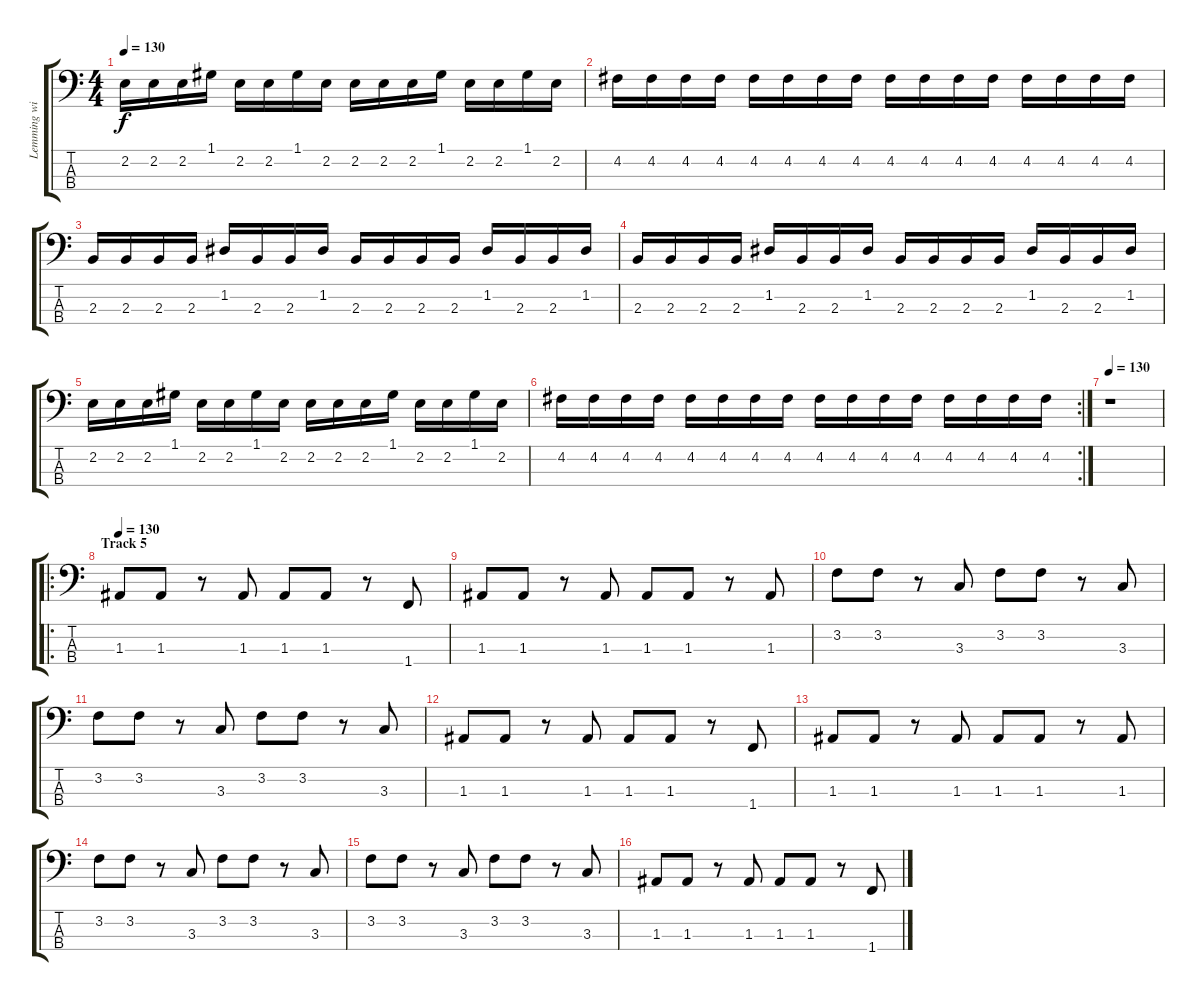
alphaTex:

\track ("Lemming with Bass" "Lemming wi") {instrument electricbassfinger}
\staff {score tabs}
\tuning (G2 D2 A1 E1) {hide}
\ts (4 4)
\tempo 130
\clef f4
\ks c
2.2.16{dy f} 2.2.16 2.2.16 1.1.16 2.2.16 2.2.16 1.1.16 2.2.16 2.2.16 2.2.16 2.2.16 1.1.16 2.2.16 2.2.16 1.1.16 2.2.16 |
4.2.16 4.2.16 4.2.16 4.2.16 4.2.16 4.2.16 4.2.16 4.2.16 4.2.16 4.2.16 4.2.16 4.2.16 4.2.16 4.2.16 4.2.16 4.2.16 |
2.3.16 2.3.16 2.3.16 2.3.16 1.2.16 2.3.16 2.3.16 1.2.16 2.3.16 2.3.16 2.3.16 2.3.16 1.2.16 2.3.16 2.3.16 1.2.16 |
2.3.16 2.3.16 2.3.16 2.3.16 1.2.16 2.3.16 2.3.16 1.2.16 2.3.16 2.3.16 2.3.16 2.3.16 1.2.16 2.3.16 2.3.16 1.2.16 |
2.2.16 2.2.16 2.2.16 1.1.16 2.2.16 2.2.16 1.1.16 2.2.16 2.2.16 2.2.16 2.2.16 1.1.16 2.2.16 2.2.16 1.1.16 2.2.16 |
\rc 2
4.2.16 4.2.16 4.2.16 4.2.16 4.2.16 4.2.16 4.2.16 4.2.16 4.2.16 4.2.16 4.2.16 4.2.16 4.2.16 4.2.16 4.2.16 4.2.16 |
\tempo 130
r.1 |
\ro
\section ("" "Track 5")
\tempo 130
1.3.8 1.3.8 r.8 1.3.8 1.3.8 1.3.8 r.8 1.4.8 |
1.3.8 1.3.8 r.8 1.3.8 1.3.8 1.3.8 r.8 1.3.8 |
3.2.8 3.2.8 r.8 3.3.8 3.2.8 3.2.8 r.8 3.3.8 |
3.2.8 3.2.8 r.8 3.3.8 3.2.8 3.2.8 r.8 3.3.8 |
1.3.8 1.3.8 r.8 1.3.8 1.3.8 1.3.8 r.8 1.4.8 |
1.3.8 1.3.8 r.8 1.3.8 1.3.8 1.3.8 r.8 1.3.8 |
3.2.8 3.2.8 r.8 3.3.8 3.2.8 3.2.8 r.8 3.3.8 |
3.2.8 3.2.8 r.8 3.3.8 3.2.8 3.2.8 r.8 3.3.8 |
1.3.8 1.3.8 r.8 1.3.8 1.3.8 1.3.8 r.8 1.4.8
